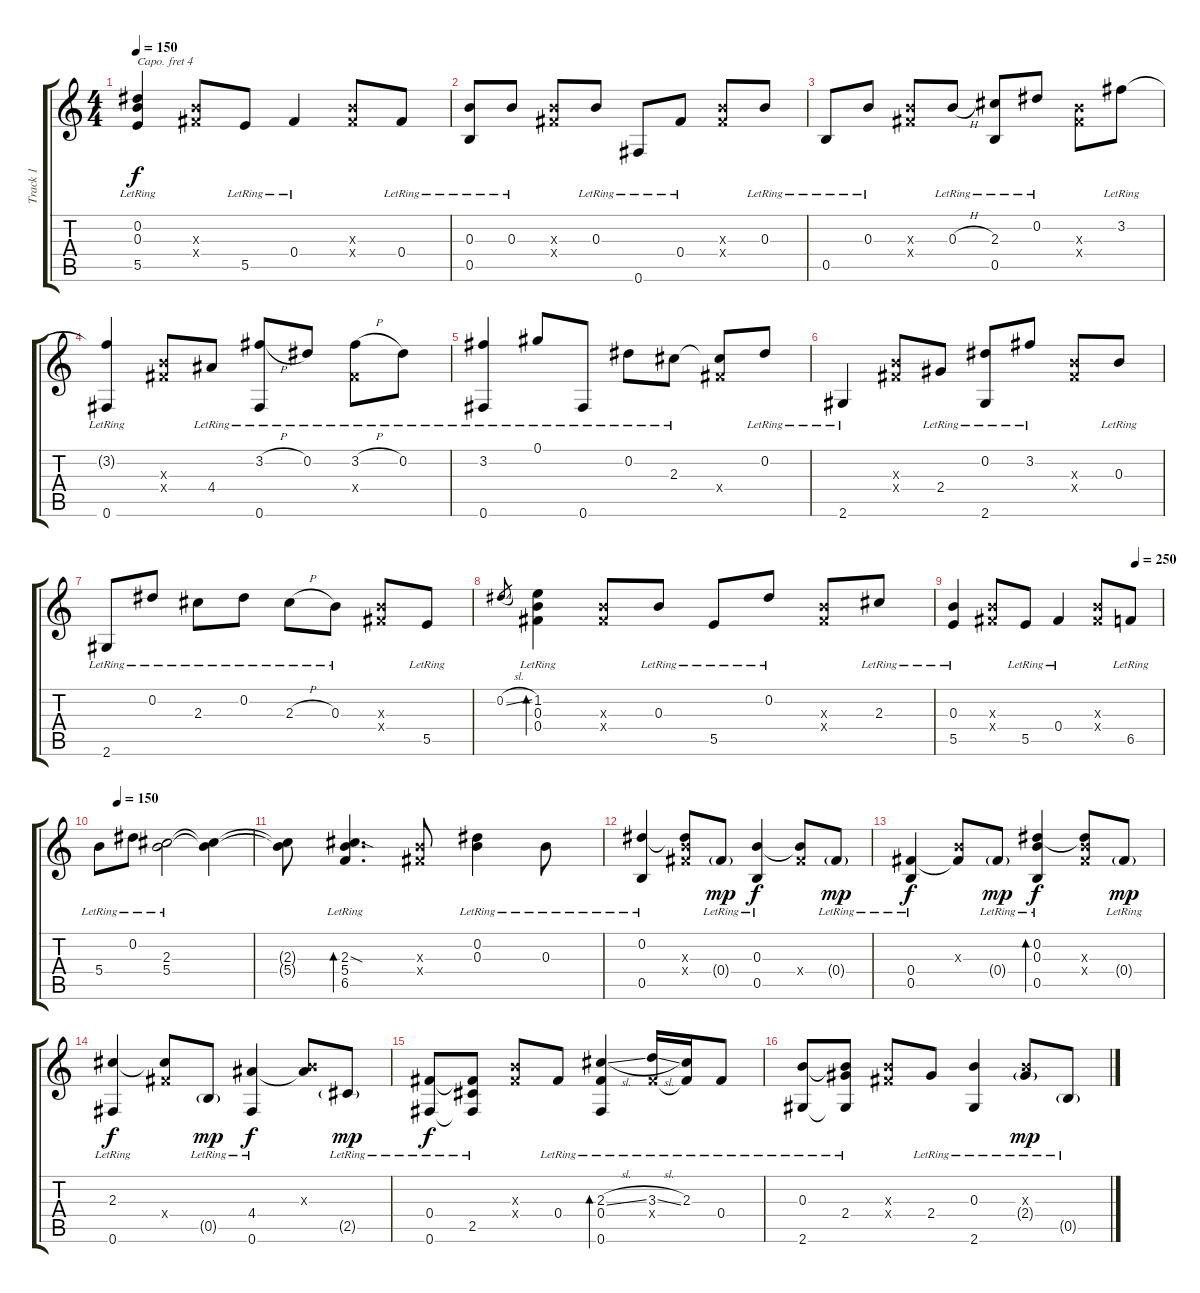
\track ("Track 1" "Track 1") {instrument acousticguitarnylon}
\staff {score tabs}
\capo 4
\tuning (E4 B3 G3 D3 G2 D2) {hide}
\ts (4 4)
\tempo 150
\clef g2
\ks c
(0.2{lr} 0.3{lr} 5.5{lr}).4{dy f} (0.3{x} 0.4{x}).8 5.5{lr}.8 0.4{lr}.4 (0.3{x} 0.4{x}).8 0.4{lr}.8 |
(0.3{lr} 0.5{lr}).8 0.3{lr}.8 (0.3{x} 0.4{x}).8 0.3{lr}.8 0.6{lr}.8 0.4{lr}.8 (0.3{x} 0.4{x}).8 0.3{lr}.8 |
0.5{lr}.8 0.3{lr}.8 (0.3{x} 0.4{x}).8 0.3{h lr}.8 (2.3{lr} 0.5{lr}).8 0.2{lr}.8 (0.3{x} 0.4{x}).8 3.2{lr}.8 |
(3.2{t} 0.6{lr}).4 (0.3{x} 0.4{x}).8 4.4{lr}.8 (3.2{h lr} 0.6{lr}).8 0.2{lr}.8 (3.2{h lr} 0.4{x}).8 0.2{lr}.8 |
(3.2{lr} 0.6{lr}).4 0.1{lr}.8 0.6{lr}.8 0.2{lr}.8 2.3{lr}.8 (2.3{t} 0.4{x}).8 0.2{lr}.8 |
2.6{lr}.4 (0.3{x} 0.4{x}).8 2.4{lr}.8 (0.2{lr} 2.6{lr}).8 3.2{lr}.8 (0.3{x} 0.4{x}).8 0.3{lr}.8 |
2.6{lr}.8 0.2{lr}.8 2.3{lr}.8 0.2{lr}.8 2.3{h lr}.8 0.3{lr}.8 (0.3{x} 0.4{x}).8 5.5{lr}.8 |
0.2{sl}.8{gr} (1.2{lr} 0.3{lr} 0.4{lr}).4{bd 480} (0.3{x} 0.4{x}).8 0.3{lr}.8 5.5{lr}.8 0.2{lr}.8 (0.3{x} 0.4{x}).8 2.3{lr}.8 |
\tempo (250 0.875)
(0.3{lr} 5.5{lr}).4 (0.3{x} 0.4{x}).8 5.5{lr}.8 0.4{lr}.4 (0.3{x} 0.4{x}).8 6.5{lr}.8 |
\tempo (150 0.125)
5.4{lr}.8 0.2{lr}.8 (2.3{lr} 5.4{lr}).2 (2.3{t} 5.4{t}).4 |
(2.3{t} 5.4{t}).8 (2.3{sod lr} 5.4{lr} 6.5{lr}).4{d bd 480} (0.3{x} 0.4{x}).8 (0.2{lr} 0.3{lr}).4 0.3{lr}.8 |
(0.2{lr} 0.5{lr}).4 (0.2{t} 0.3{x} 0.4{x}).8 0.4{g lr}.8{dy mp} (0.3{lr} 0.5{lr}).4{dy f} (0.3{t} 0.4{x}).8 0.4{g lr}.8{dy mp} |
(0.4{lr} 0.5{lr}).4{dy f} (0.3{x} 0.4{t}).8 0.4{g lr}.8{dy mp} (0.2{lr} 0.3{lr} 0.5{lr}).4{bd 480 dy f} (0.2{t} 0.3{x} 0.4{x}).8 0.4{g lr}.8{dy mp} |
(2.3{lr} 0.6{lr}).4{dy f} (2.3{t} 0.4{x}).8 0.5{g lr}.8{dy mp} (4.4{lr} 0.6{lr}).4{dy f} (0.3{x} 4.4{t}).8 2.5{g lr}.8{dy mp} |
(0.4{lr} 0.6{lr}).8{dy f} (0.4{t} 2.5{lr} 0.6{t}).8 (0.3{x} 0.4{x}).8 0.4{lr}.8 (2.3{sl lr} 0.4{lr} 0.6{lr}).4{bd 480} (3.3{sl lr} 0.4{x}).16 (2.3{lr} 0.4{t}).16 0.4{lr}.8 |
(0.3{lr} 2.6{lr}).8 (0.3{t} 2.4{lr} 2.6{t}).8 (0.3{x} 0.4{x}).8 2.4{lr}.8 (0.3{lr} 2.6{lr}).4 (0.3{x} 2.4{g lr}).8{dy mp} 0.5{g lr}.8
